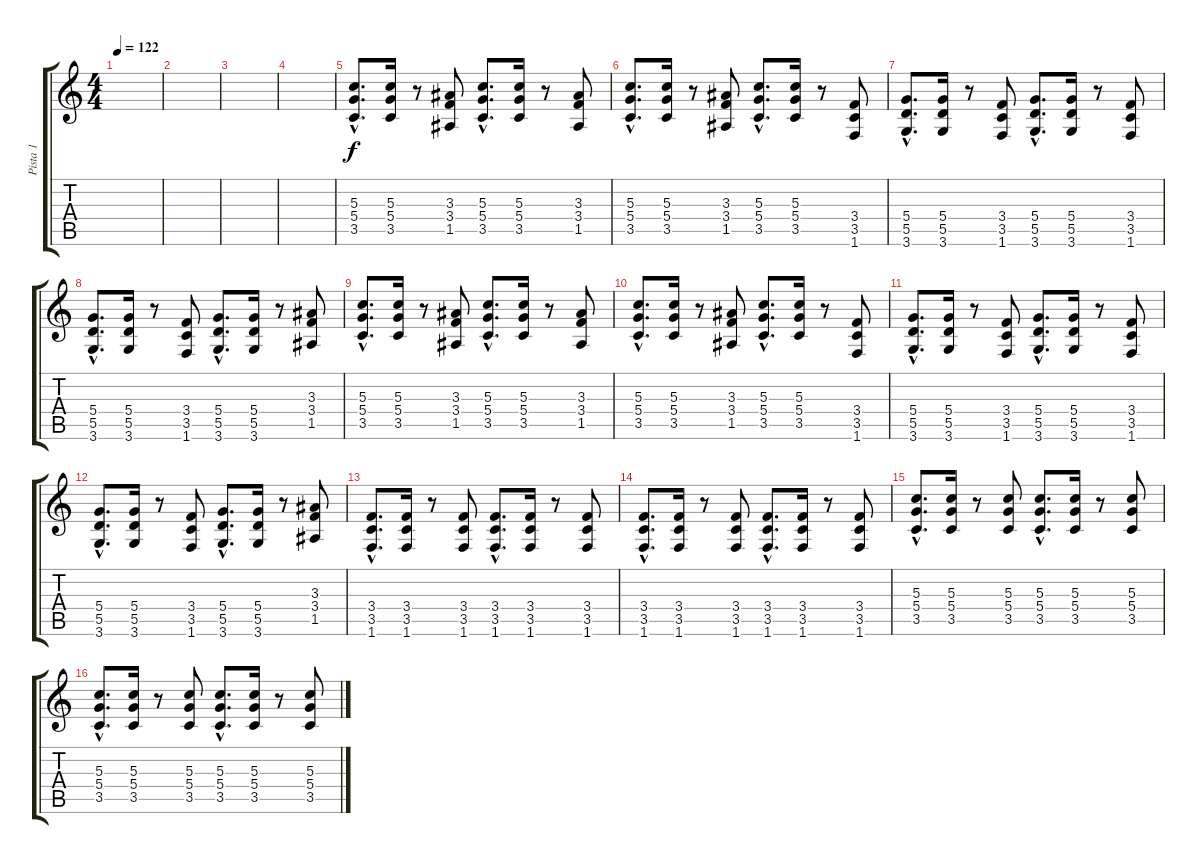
\track ("Pista 1" "Pista 1") {instrument overdrivenguitar}
\staff {score tabs}
\tuning (E4 B3 G3 D3 A2 E2) {hide}
\ts (4 4)
\tempo 122
\clef g2
\ks c
|
|
|
|
(5.3{hac} 5.4{hac} 3.5{hac}).8{d} (5.3 5.4 3.5).16 r.8 (3.3 3.4 1.5).8 (5.3{hac} 5.4{hac} 3.5{hac}).8{d} (5.3 5.4 3.5).16 r.8 (3.3 3.4 1.5).8 |
(5.3{hac} 5.4{hac} 3.5{hac}).8{d} (5.3 5.4 3.5).16 r.8 (3.3 3.4 1.5).8 (5.3{hac} 5.4{hac} 3.5{hac}).8{d} (5.3 5.4 3.5).16 r.8 (3.4 3.5 1.6).8 |
(5.4{hac} 5.5{hac} 3.6{hac}).8{d} (5.4 5.5 3.6).16 r.8 (3.4 3.5 1.6).8 (5.4{hac} 5.5{hac} 3.6{hac}).8{d} (5.4 5.5 3.6).16 r.8 (3.4 3.5 1.6).8 |
(5.4{hac} 5.5{hac} 3.6{hac}).8{d} (5.4 5.5 3.6).16 r.8 (3.4 3.5 1.6).8 (5.4{hac} 5.5{hac} 3.6{hac}).8{d} (5.4 5.5 3.6).16 r.8 (3.3 3.4 1.5).8 |
(5.3{hac} 5.4{hac} 3.5{hac}).8{d} (5.3 5.4 3.5).16 r.8 (3.3 3.4 1.5).8 (5.3{hac} 5.4{hac} 3.5{hac}).8{d} (5.3 5.4 3.5).16 r.8 (3.3 3.4 1.5).8 |
(5.3{hac} 5.4{hac} 3.5{hac}).8{d} (5.3 5.4 3.5).16 r.8 (3.3 3.4 1.5).8 (5.3{hac} 5.4{hac} 3.5{hac}).8{d} (5.3 5.4 3.5).16 r.8 (3.4 3.5 1.6).8 |
(5.4{hac} 5.5{hac} 3.6{hac}).8{d} (5.4 5.5 3.6).16 r.8 (3.4 3.5 1.6).8 (5.4{hac} 5.5{hac} 3.6{hac}).8{d} (5.4 5.5 3.6).16 r.8 (3.4 3.5 1.6).8 |
(5.4{hac} 5.5{hac} 3.6{hac}).8{d} (5.4 5.5 3.6).16 r.8 (3.4 3.5 1.6).8 (5.4{hac} 5.5{hac} 3.6{hac}).8{d} (5.4 5.5 3.6).16 r.8 (3.3 3.4 1.5).8 |
(3.4{hac} 3.5{hac} 1.6{hac}).8{d} (3.4 3.5 1.6).16 r.8 (3.4 3.5 1.6).8 (3.4{hac} 3.5{hac} 1.6{hac}).8{d} (3.4 3.5 1.6).16 r.8 (3.4 3.5 1.6).8 |
(3.4{hac} 3.5{hac} 1.6{hac}).8{d} (3.4 3.5 1.6).16 r.8 (3.4 3.5 1.6).8 (3.4{hac} 3.5{hac} 1.6{hac}).8{d} (3.4 3.5 1.6).16 r.8 (3.4 3.5 1.6).8 |
(5.3{hac} 5.4{hac} 3.5{hac}).8{d} (5.3 5.4 3.5).16 r.8 (5.3 5.4 3.5).8 (5.3{hac} 5.4{hac} 3.5{hac}).8{d} (5.3 5.4 3.5).16 r.8 (5.3 5.4 3.5).8 |
(5.3{hac} 5.4{hac} 3.5{hac}).8{d} (5.3 5.4 3.5).16 r.8 (5.3 5.4 3.5).8 (5.3{hac} 5.4{hac} 3.5{hac}).8{d} (5.3 5.4 3.5).16 r.8 (5.3 5.4 3.5).8
